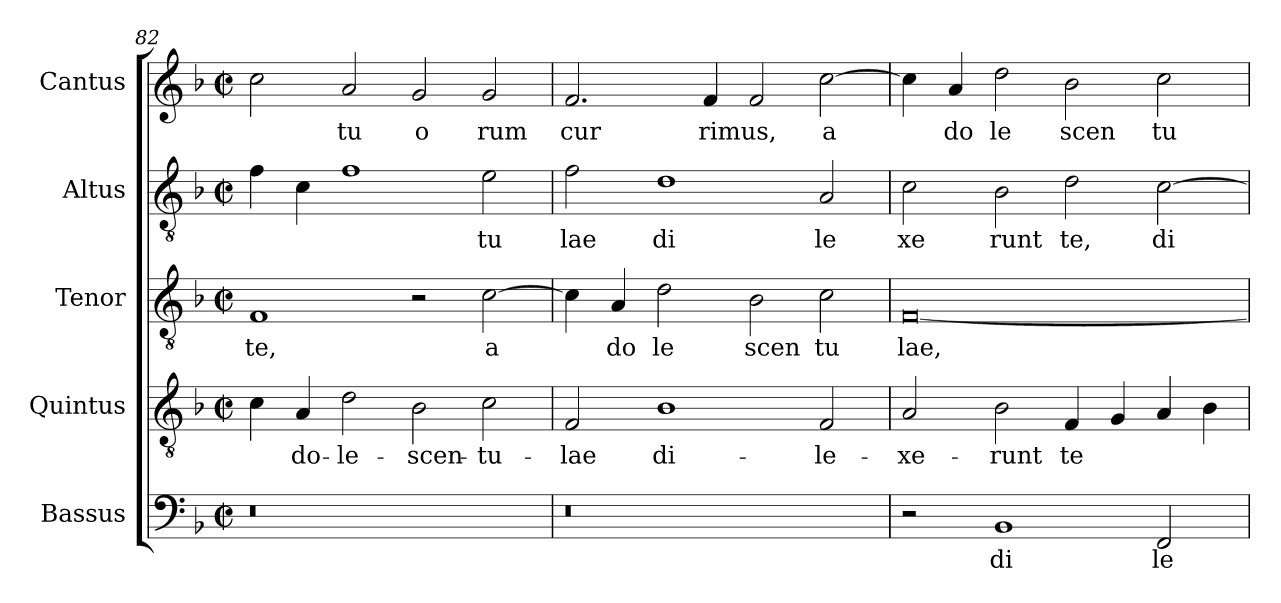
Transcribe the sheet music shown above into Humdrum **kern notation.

**kern	**text	**kern	**text	**kern	**text	**kern	**text	**kern	**text
*part5	*part5	*part4	*part4	*part3	*part3	*part2	*part2	*part1	*part1
*staff5	*staff5	*staff4	*staff4	*staff3	*staff3	*staff2	*staff2	*staff1	*staff1
*I"Bassus	*	*I"Quintus	*	*I"Tenor	*	*I"Altus	*	*I"Cantus	*
*clefF4	*	*clefGv2	*	*clefGv2	*	*clefGv2	*	*clefG2	*
*k[b-]	*	*k[b-]	*	*k[b-]	*	*k[b-]	*	*k[b-]	*
*F:	*	*F:	*	*F:	*	*F:	*	*F:	*
*M2/2	*	*M2/2	*	*M2/2	*	*M2/2	*	*M2/2	*
*met(c|)	*	*met(c|)	*	*met(c|)	*	*met(c|)	*	*met(c|)	*
=82	=82	=82	=82	=82	=82	=82	=82	=82	=82
!	!	!	!	!	!LO:LY:b:cj	!	!	!	!
0r	.	4c\	.	1F	te,	4f\	.	2cc\	.
!	!	!	!LO:LY:b:cj	!	!	!	!	!	!
.	.	4A/	-do-	.	.	4c\	.	.	.
!	!	!	!LO:LY:b:cj	!	!	!	!	!	!LO:LY:b:cj
.	.	2d\	-le-	.	.	1f	.	2a/	tu
!	!	!	!LO:LY:b:cj	!	!	!	!	!	!LO:LY:b:cj
.	.	2B-\	-scen-	2r	.	.	.	2g/	o
!	!	!	!LO:LY:b:cj	!	!LO:LY:b:cj	!	!LO:LY:b:cj	!	!LO:LY:b:cj
.	.	2c\	-tu-	[>2c\	a	2e\	tu	2g/	rum
=83	=83	=83	=83	=83	=83	=83	=83	=83	=83
!	!	!	!LO:LY:b:cj	!	!	!	!LO:LY:b:cj	!	!LO:LY:b:cj
0r	.	2F/	-lae	4c\]	.	2f\	lae	2.f/	cur
!	!	!	!	!	!LO:LY:b:cj	!	!	!	!
.	.	.	.	4A/	do	.	.	.	.
!	!	!	!LO:LY:b:cj	!	!LO:LY:b:cj	!	!LO:LY:b:cj	!	!
.	.	1B-	di-	2d\	le	1d	di	.	.
!	!	!	!	!	!	!	!	!	!LO:LY:b
.	.	.	.	.	.	.	.	4f/	rimus,
!	!	!	!	!	!LO:LY:b:cj	!	!	!	!
.	.	.	.	2B-\	scen	.	.	2f/	.
!	!	!	!LO:LY:b:cj	!	!LO:LY:b:cj	!	!LO:LY:b:cj	!	!LO:LY:b:cj
.	.	2F/	-le-	2c\	tu	2A/	le	[>2cc\	a
=84	=84	=84	=84	=84	=84	=84	=84	=84	=84
!	!	!	!LO:LY:b:cj	!	!LO:LY:b:cj	!	!LO:LY:b:cj	!	!
2r	.	2A/	-xe-	[>0F	lae,	2c\	xe	4cc\]	.
!	!	!	!	!	!	!	!	!	!LO:LY:b:cj
.	.	.	.	.	.	.	.	4a/	do
!	!LO:LY:b:cj	!	!LO:LY:b:cj	!	!	!	!LO:LY:b:cj	!	!LO:LY:b:cj
1BB-	di	2B-\	-runt	.	.	2B-\	runt	2dd\	le
!	!	!	!LO:LY:b:cj	!	!	!	!LO:LY:b:cj	!	!LO:LY:b:cj
.	.	4F/	te	.	.	2d\	te,	2b-\	scen
.	.	4G/	.	.	.	.	.	.	.
!	!LO:LY:b:cj	!	!	!	!	!	!LO:LY:b:cj	!	!LO:LY:b:cj
2FF/	le	4A/	.	.	.	[<2c\	di	2cc\	tu
.	.	4B-\	.	.	.	.	.	.	.
=	=	=	=	=	=	=	=	=	=
*-	*-	*-	*-	*-	*-	*-	*-	*-	*-
